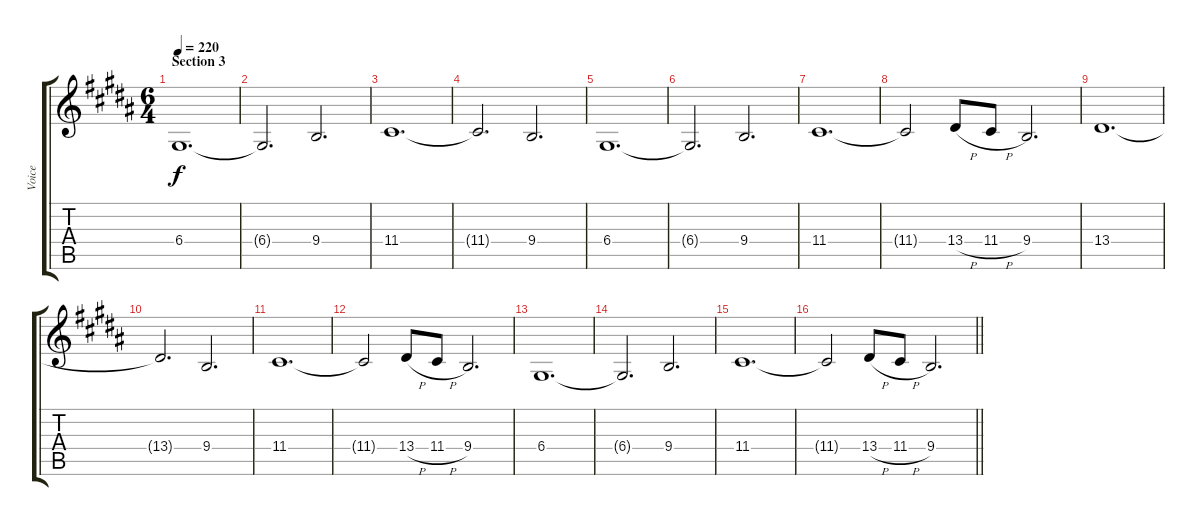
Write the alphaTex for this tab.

\track ("Voice" "Voice") {instrument lead6voice}
\staff {score tabs}
\tuning (E4 B3 G3 D3 A2 E2) {hide}
\ts (6 4)
\section ("" "Section 3")
\tempo 220
\clef g2
\ks g#minor
6.4.1{d dy f} |
6.4{t}.2{d} 9.4.2{d} |
11.4.1{d} |
11.4{t}.2{d} 9.4.2{d} |
6.4.1{d} |
6.4{t}.2{d} 9.4.2{d} |
11.4.1{d} |
11.4{t}.2 13.4{h}.8 11.4{h}.8 9.4.2{d} |
13.4.1{d} |
13.4{t}.2{d} 9.4.2{d} |
11.4.1{d} |
11.4{t}.2 13.4{h}.8 11.4{h}.8 9.4.2{d} |
6.4.1{d} |
6.4{t}.2{d} 9.4.2{d} |
11.4.1{d} |
\barLineRight lightlight
11.4{t}.2 13.4{h}.8 11.4{h}.8 9.4.2{d}
